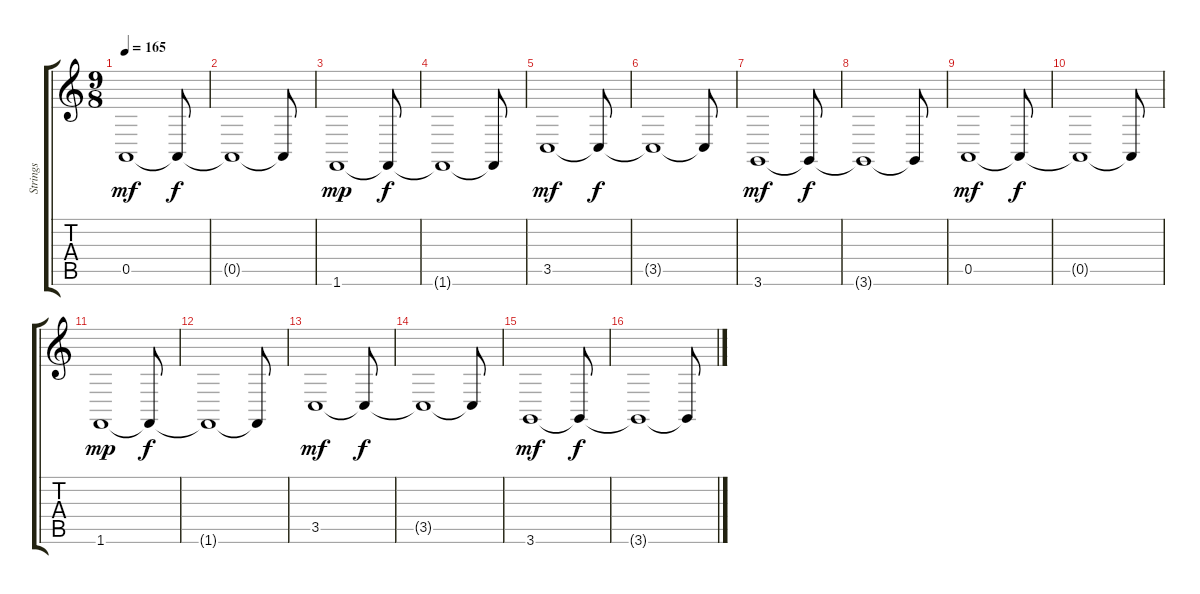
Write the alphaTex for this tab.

\track ("Strings" "Strings") {instrument stringensemble1}
\staff {score tabs}
\tuning (E4 B3 G3 D3 A2 E2) {hide}
\ts (9 8)
\tempo 165
\clef g2
\ks c
0.5.1{dy mf} 0.5{t}.8{dy f} |
0.5{t}.1 0.5{t}.8 |
1.6.1{dy mp} 1.6{t}.8{dy f} |
1.6{t}.1 1.6{t}.8 |
3.5.1{dy mf} 3.5{t}.8{dy f} |
3.5{t}.1 3.5{t}.8 |
3.6.1{dy mf} 3.6{t}.8{dy f} |
3.6{t}.1 3.6{t}.8 |
0.5.1{dy mf} 0.5{t}.8{dy f} |
0.5{t}.1 0.5{t}.8 |
1.6.1{dy mp} 1.6{t}.8{dy f} |
1.6{t}.1 1.6{t}.8 |
3.5.1{dy mf} 3.5{t}.8{dy f} |
3.5{t}.1 3.5{t}.8 |
3.6.1{dy mf} 3.6{t}.8{dy f} |
3.6{t}.1 3.6{t}.8
